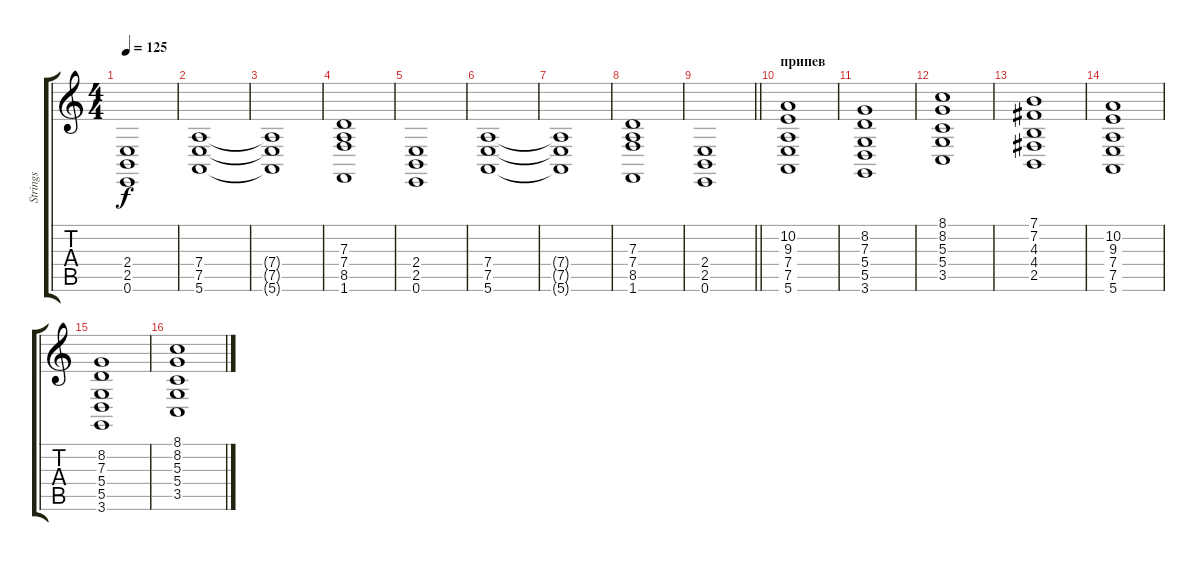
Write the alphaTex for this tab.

\track ("Strings" "Strings") {instrument stringensemble1}
\staff {score tabs}
\tuning (E4 B3 G3 D3 A2 E2) {hide}
\ts (4 4)
\tempo 125
\clef g2
\ks c
(2.4 2.5 0.6).1{dy f} |
(7.4 7.5 5.6).1 |
(7.4{t} 7.5{t} 5.6{t}).1 |
(7.3 7.4 8.5 1.6).1 |
(2.4 2.5 0.6).1 |
(7.4 7.5 5.6).1 |
(7.4{t} 7.5{t} 5.6{t}).1 |
(7.3 7.4 8.5 1.6).1 |
\barLineRight lightlight
(2.4 2.5 0.6).1 |
\section ("" "припев")
(10.2 9.3 7.4 7.5 5.6).1 |
(8.2 7.3 5.4 5.5 3.6).1 |
(8.1 8.2 5.3 5.4 3.5).1 |
(7.1 7.2 4.3 4.4 2.5).1 |
(10.2 9.3 7.4 7.5 5.6).1 |
(8.2 7.3 5.4 5.5 3.6).1 |
(8.1 8.2 5.3 5.4 3.5).1
